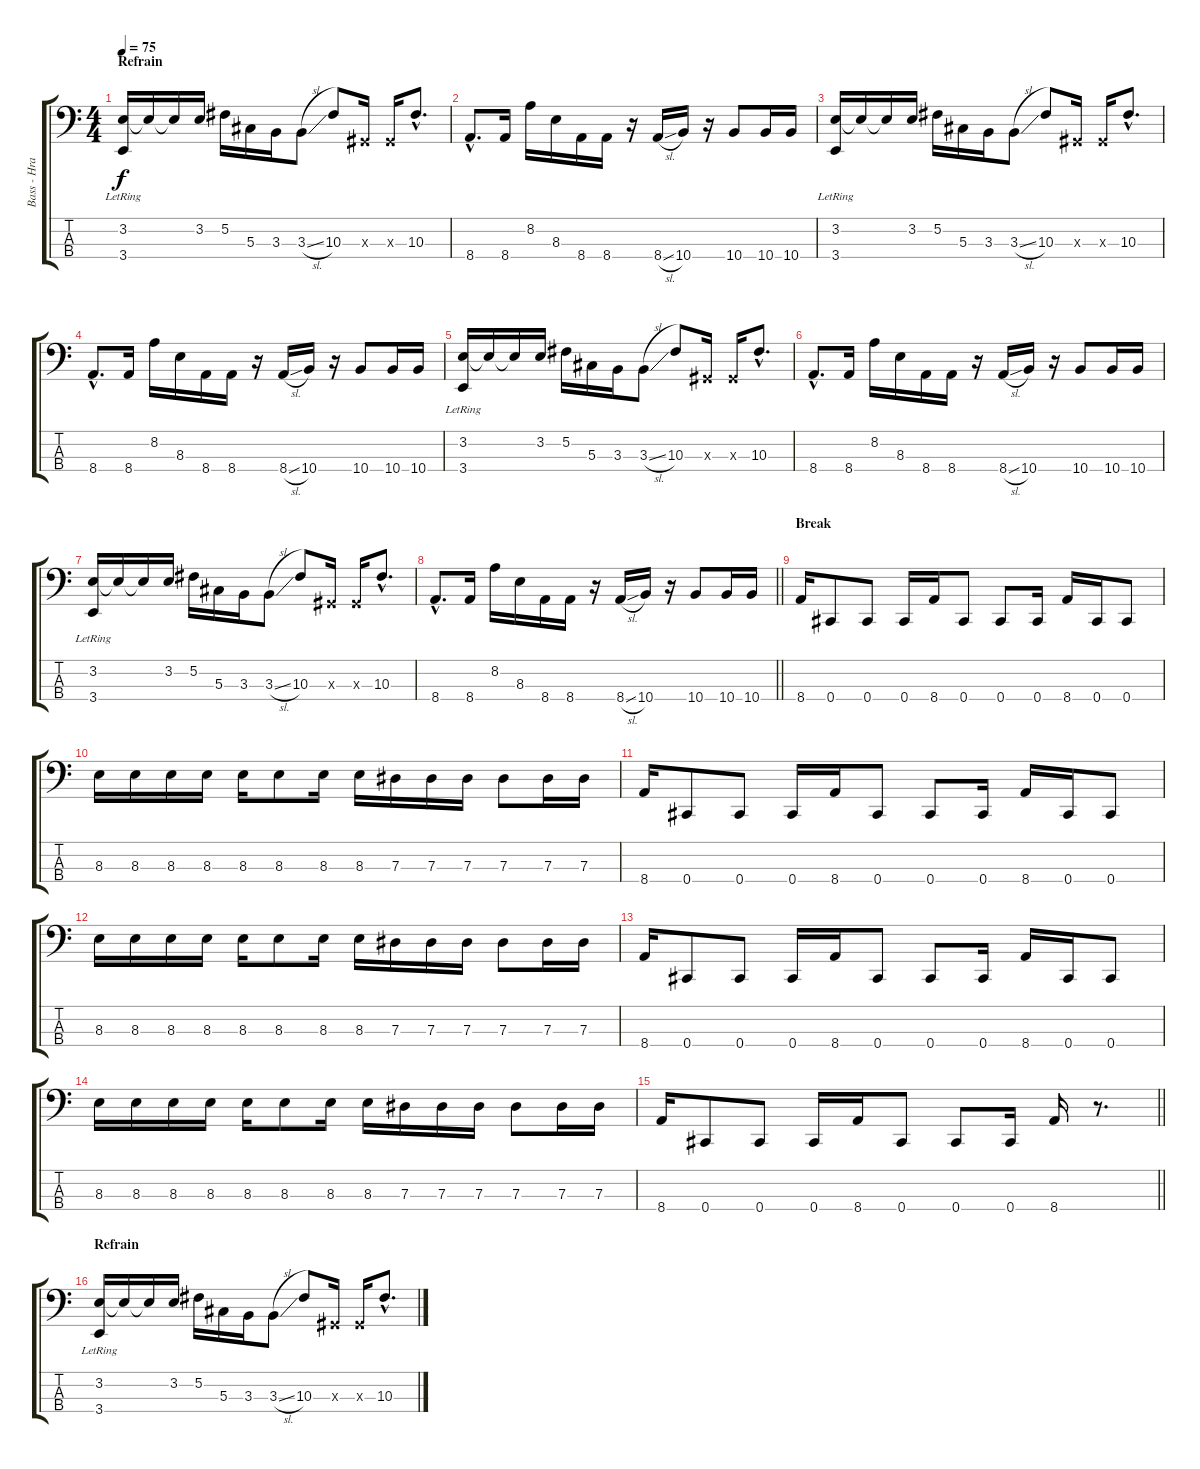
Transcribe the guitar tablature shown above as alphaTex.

\track ("Bass - Hraq Chanchanian" "Bass - Hra") {instrument electricbassfinger}
\staff {score tabs}
\tuning (Gb2 Db2 Ab1 Db1) {hide}
\ts (4 4)
\section ("" "Refrain")
\tempo 75
\clef f4
\ks c
(3.2 3.4{lr}).16{dy f} 3.2{t}.16 3.2{t}.16 3.2.16 5.2.16 5.3.16 3.3.16 3.3{sl}.8 10.3.8 0.3{x}.16 0.3{x}.16 10.3{hac}.8{d} |
8.4{hac}.8{d} 8.4.16 8.2.16 8.3.16 8.4.16 8.4.16 r.16 8.4{sl}.16 10.4.16 r.16 10.4.8 10.4.16 10.4.16 |
(3.2 3.4{lr}).16 3.2{t}.16 3.2{t}.16 3.2.16 5.2.16 5.3.16 3.3.16 3.3{sl}.8 10.3.8 0.3{x}.16 0.3{x}.16 10.3{hac}.8{d} |
8.4{hac}.8{d} 8.4.16 8.2.16 8.3.16 8.4.16 8.4.16 r.16 8.4{sl}.16 10.4.16 r.16 10.4.8 10.4.16 10.4.16 |
(3.2 3.4{lr}).16 3.2{t}.16 3.2{t}.16 3.2.16 5.2.16 5.3.16 3.3.16 3.3{sl}.8 10.3.8 0.3{x}.16 0.3{x}.16 10.3{hac}.8{d} |
8.4{hac}.8{d} 8.4.16 8.2.16 8.3.16 8.4.16 8.4.16 r.16 8.4{sl}.16 10.4.16 r.16 10.4.8 10.4.16 10.4.16 |
(3.2 3.4{lr}).16 3.2{t}.16 3.2{t}.16 3.2.16 5.2.16 5.3.16 3.3.16 3.3{sl}.8 10.3.8 0.3{x}.16 0.3{x}.16 10.3{hac}.8{d} |
\barLineRight lightlight
8.4{hac}.8{d} 8.4.16 8.2.16 8.3.16 8.4.16 8.4.16 r.16 8.4{sl}.16 10.4.16 r.16 10.4.8 10.4.16 10.4.16 |
\section ("" "Break")
8.4.16 0.4.8 0.4.8 0.4.16 8.4.16 0.4.8 0.4.8 0.4.16 8.4.16 0.4.16 0.4.8 |
8.3.16 8.3.16 8.3.16 8.3.16 8.3.16 8.3.8 8.3.16 8.3.16 7.3.16 7.3.16 7.3.16 7.3.8 7.3.16 7.3.16 |
8.4.16 0.4.8 0.4.8 0.4.16 8.4.16 0.4.8 0.4.8 0.4.16 8.4.16 0.4.16 0.4.8 |
8.3.16 8.3.16 8.3.16 8.3.16 8.3.16 8.3.8 8.3.16 8.3.16 7.3.16 7.3.16 7.3.16 7.3.8 7.3.16 7.3.16 |
8.4.16 0.4.8 0.4.8 0.4.16 8.4.16 0.4.8 0.4.8 0.4.16 8.4.16 0.4.16 0.4.8 |
8.3.16 8.3.16 8.3.16 8.3.16 8.3.16 8.3.8 8.3.16 8.3.16 7.3.16 7.3.16 7.3.16 7.3.8 7.3.16 7.3.16 |
\barLineRight lightlight
8.4.16 0.4.8 0.4.8 0.4.16 8.4.16 0.4.8 0.4.8 0.4.16 8.4.16 r.8{d} |
\section ("" "Refrain")
(3.2 3.4{lr}).16 3.2{t}.16 3.2{t}.16 3.2.16 5.2.16 5.3.16 3.3.16 3.3{sl}.8 10.3.8 0.3{x}.16 0.3{x}.16 10.3{hac}.8{d}
